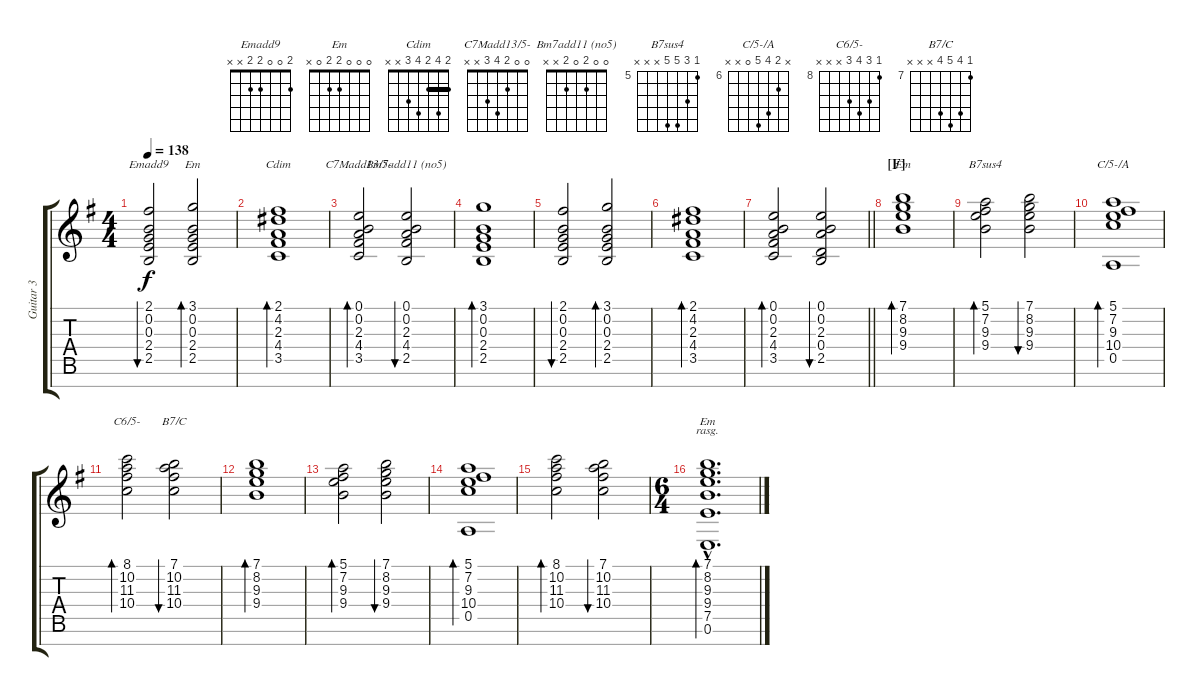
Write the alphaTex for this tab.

\track ("Guitar 3" "Guitar 3") {instrument distortionguitar}
\staff {score tabs}
\tuning (E4 B3 G3 D3 A2 E2 B1) {hide}
\chord ("Emadd9" 2 0 0 2 2 x x)
\chord ("Em" 3 0 0 2 2 x x)
\chord ("Cdim" 2 4 2 4 3 x x) {barre 2}
\chord ("C7Madd13/5-" 0 0 2 4 3 x x)
\chord ("Bm7add11 (no5)" 0 0 2 0 2 x x)
\chord ("Em" 7 8 9 9 x x x) {firstfret 7}
\chord ("B7sus4" 5 7 9 9 x x x) {firstfret 5}
\chord ("C/5-/A" x 7 9 10 0 x x) {firstfret 6}
\chord ("C6/5-" 8 10 11 10 x x x) {firstfret 8}
\chord ("B7/C" 7 10 11 10 x x x) {firstfret 7}
\chord ("Em" 0 0 0 2 2 0 x)
\ts (4 4)
\tempo 138
\clef g2
\ks eminor
(2.1 0.2 0.3 2.4 2.5).2{bu 60 ch "Emadd9" dy f} (3.1 0.2 0.3 2.4 2.5).2{bd 60 ch "Em"} |
(2.1 4.2 2.3 4.4 3.5).1{bd 240 ch "Cdim"} |
(0.1 0.2 2.3 4.4 3.5).2{bd 60 ch "C7Madd13/5-"} (0.1 0.2 2.3 4.4 2.5).2{bu 60 ch "Bm7add11 (no5)"} |
(3.1 0.2 0.3 2.4 2.5).1{bd 240} |
(2.1 0.2 0.3 2.4 2.5).2{bu 60} (3.1 0.2 0.3 2.4 2.5).2{bd 60} |
(2.1 4.2 2.3 4.4 3.5).1{bd 240} |
\barLineRight lightlight
(0.1 0.2 2.3 4.4 3.5).2{bd 60} (0.1 0.2 2.3 0.4 2.5).2{bu 60} |
\section ("" "[F]")
(7.1 8.2 9.3 9.4).1{bd 240 ch "Em"} |
(5.1 7.2 9.3 9.4).2{bd 120 ch "B7sus4"} (7.1 8.2 9.3 9.4).2{bu 120} |
(5.1 7.2 9.3 10.4 0.5).1{bd 480 ch "C/5-/A"} |
(8.1 10.2 11.3 10.4).2{bd 120 ch "C6/5-"} (7.1 10.2 11.3 10.4).2{bu 120 ch "B7/C"} |
(7.1 8.2 9.3 9.4).1{bd 240} |
(5.1 7.2 9.3 9.4).2{bd 120} (7.1 8.2 9.3 9.4).2{bu 120} |
(5.1 7.2 9.3 10.4 0.5).1{bd 480} |
(8.1 10.2 11.3 10.4).2{bd 120} (7.1 10.2 11.3 10.4).2{bu 120} |
\ts (6 4)
(7.1{hac} 8.2{hac} 9.3{hac} 9.4{hac} 7.5{hac} 0.6{hac}).1{d bd 480 ch "Em" rasg ii}
